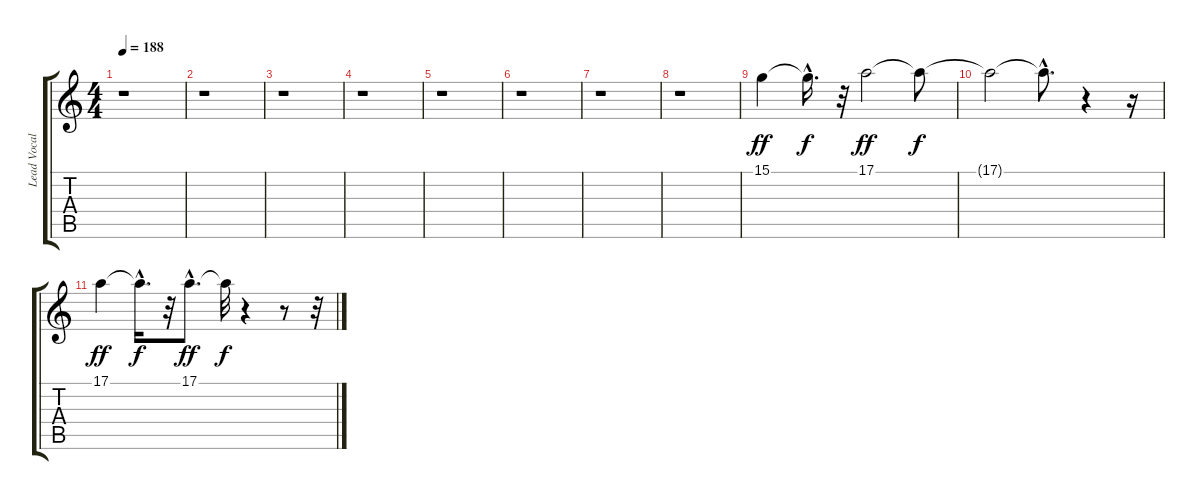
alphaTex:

\track ("Lead Vocals (Bruce)" "Lead Vocal") {instrument choiraahs}
\staff {score tabs}
\tuning (E4 B3 G3 D3 A2 E2) {hide}
\ts (4 4)
\tempo 188
\clef g2
\ks c
r.1{dy f} |
r.1 |
r.1 |
r.1 |
r.1 |
r.1 |
r.1 |
r.1 |
15.1.4{dy ff} 15.1{hac t}.16{d dy f} r.32 17.1.2{dy ff} 17.1{t}.8{dy f} |
17.1{t}.2 17.1{hac t}.8{d} r.4 r.16 |
17.1.4{dy ff} 17.1{hac t}.16{d dy f} r.32 17.1{hac}.8{d dy ff} 17.1{t}.32{dy f} r.4 r.8 r.32
